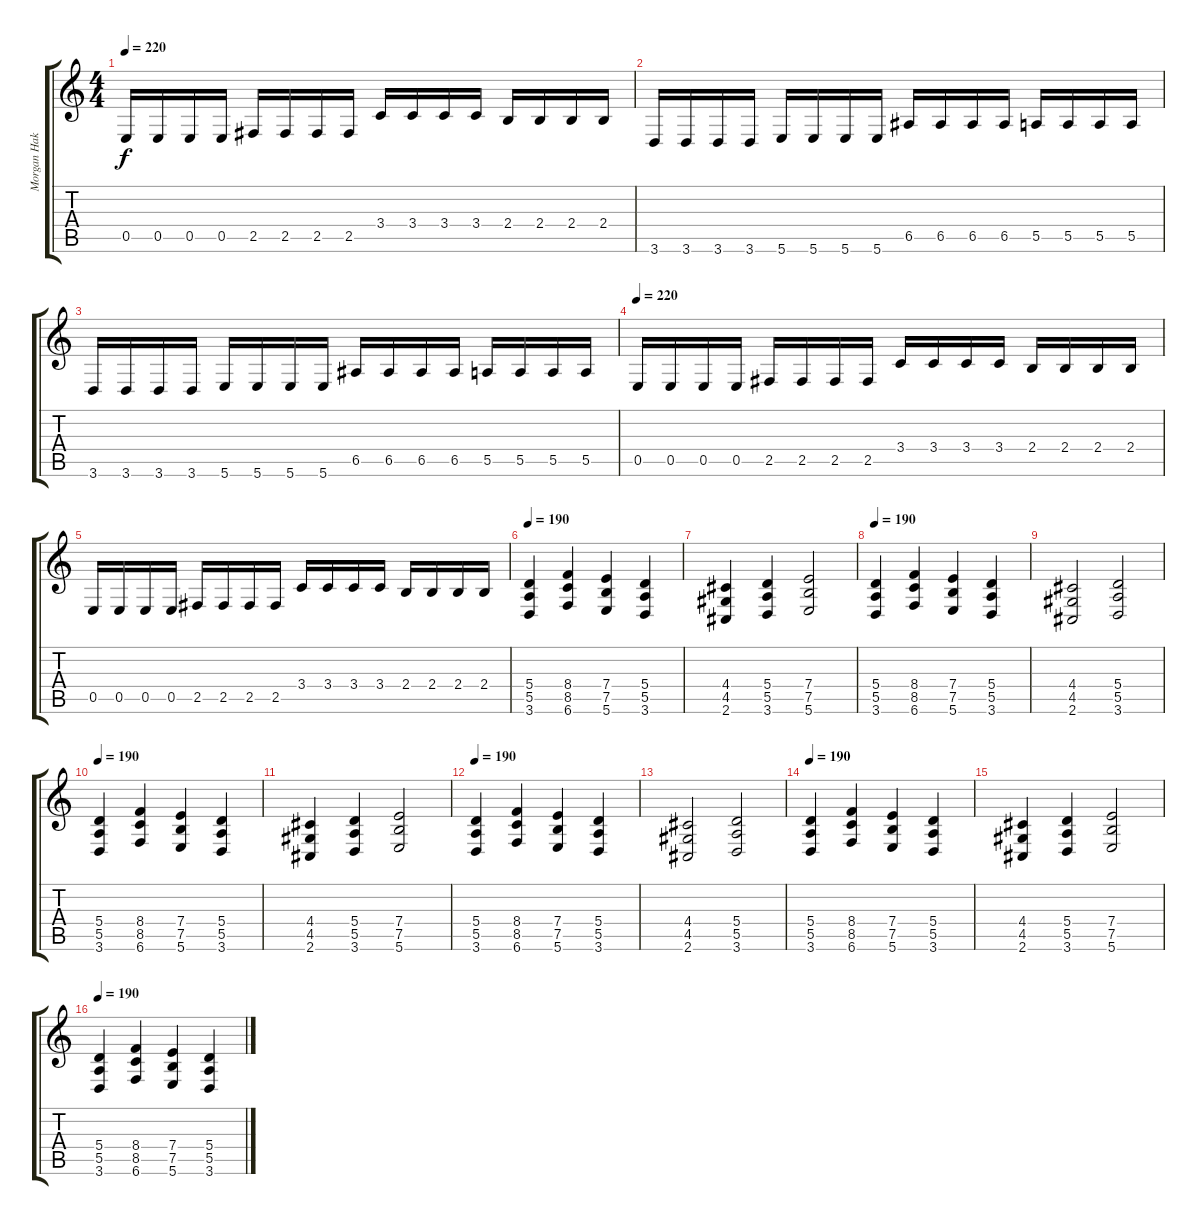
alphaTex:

\track ("Morgan Hakansson" "Morgan Hak") {instrument overdrivenguitar}
\staff {score tabs}
\tuning (B3 G3 D3 A2 E2 B1) {hide}
\ts (4 4)
\tempo 220
\clef g2
\ks c
0.5.16{dy f} 0.5.16 0.5.16 0.5.16 2.5.16 2.5.16 2.5.16 2.5.16 3.4.16 3.4.16 3.4.16 3.4.16 2.4.16 2.4.16 2.4.16 2.4.16 |
3.6.16 3.6.16 3.6.16 3.6.16 5.6.16 5.6.16 5.6.16 5.6.16 6.5.16 6.5.16 6.5.16 6.5.16 5.5.16 5.5.16 5.5.16 5.5.16 |
3.6.16 3.6.16 3.6.16 3.6.16 5.6.16 5.6.16 5.6.16 5.6.16 6.5.16 6.5.16 6.5.16 6.5.16 5.5.16 5.5.16 5.5.16 5.5.16 |
\tempo 220
0.5.16 0.5.16 0.5.16 0.5.16 2.5.16 2.5.16 2.5.16 2.5.16 3.4.16 3.4.16 3.4.16 3.4.16 2.4.16 2.4.16 2.4.16 2.4.16 |
0.5.16 0.5.16 0.5.16 0.5.16 2.5.16 2.5.16 2.5.16 2.5.16 3.4.16 3.4.16 3.4.16 3.4.16 2.4.16 2.4.16 2.4.16 2.4.16 |
\tempo 190
(5.4 5.5 3.6).4 (8.4 8.5 6.6).4 (7.4 7.5 5.6).4 (5.4 5.5 3.6).4 |
(4.4 4.5 2.6).4 (5.4 5.5 3.6).4 (7.4 7.5 5.6).2 |
\tempo 190
(5.4 5.5 3.6).4 (8.4 8.5 6.6).4 (7.4 7.5 5.6).4 (5.4 5.5 3.6).4 |
(4.4 4.5 2.6).2 (5.4 5.5 3.6).2 |
\tempo 190
(5.4 5.5 3.6).4 (8.4 8.5 6.6).4 (7.4 7.5 5.6).4 (5.4 5.5 3.6).4 |
(4.4 4.5 2.6).4 (5.4 5.5 3.6).4 (7.4 7.5 5.6).2 |
\tempo 190
(5.4 5.5 3.6).4 (8.4 8.5 6.6).4 (7.4 7.5 5.6).4 (5.4 5.5 3.6).4 |
(4.4 4.5 2.6).2 (5.4 5.5 3.6).2 |
\tempo 190
(5.4 5.5 3.6).4 (8.4 8.5 6.6).4 (7.4 7.5 5.6).4 (5.4 5.5 3.6).4 |
(4.4 4.5 2.6).4 (5.4 5.5 3.6).4 (7.4 7.5 5.6).2 |
\tempo 190
(5.4 5.5 3.6).4 (8.4 8.5 6.6).4 (7.4 7.5 5.6).4 (5.4 5.5 3.6).4
